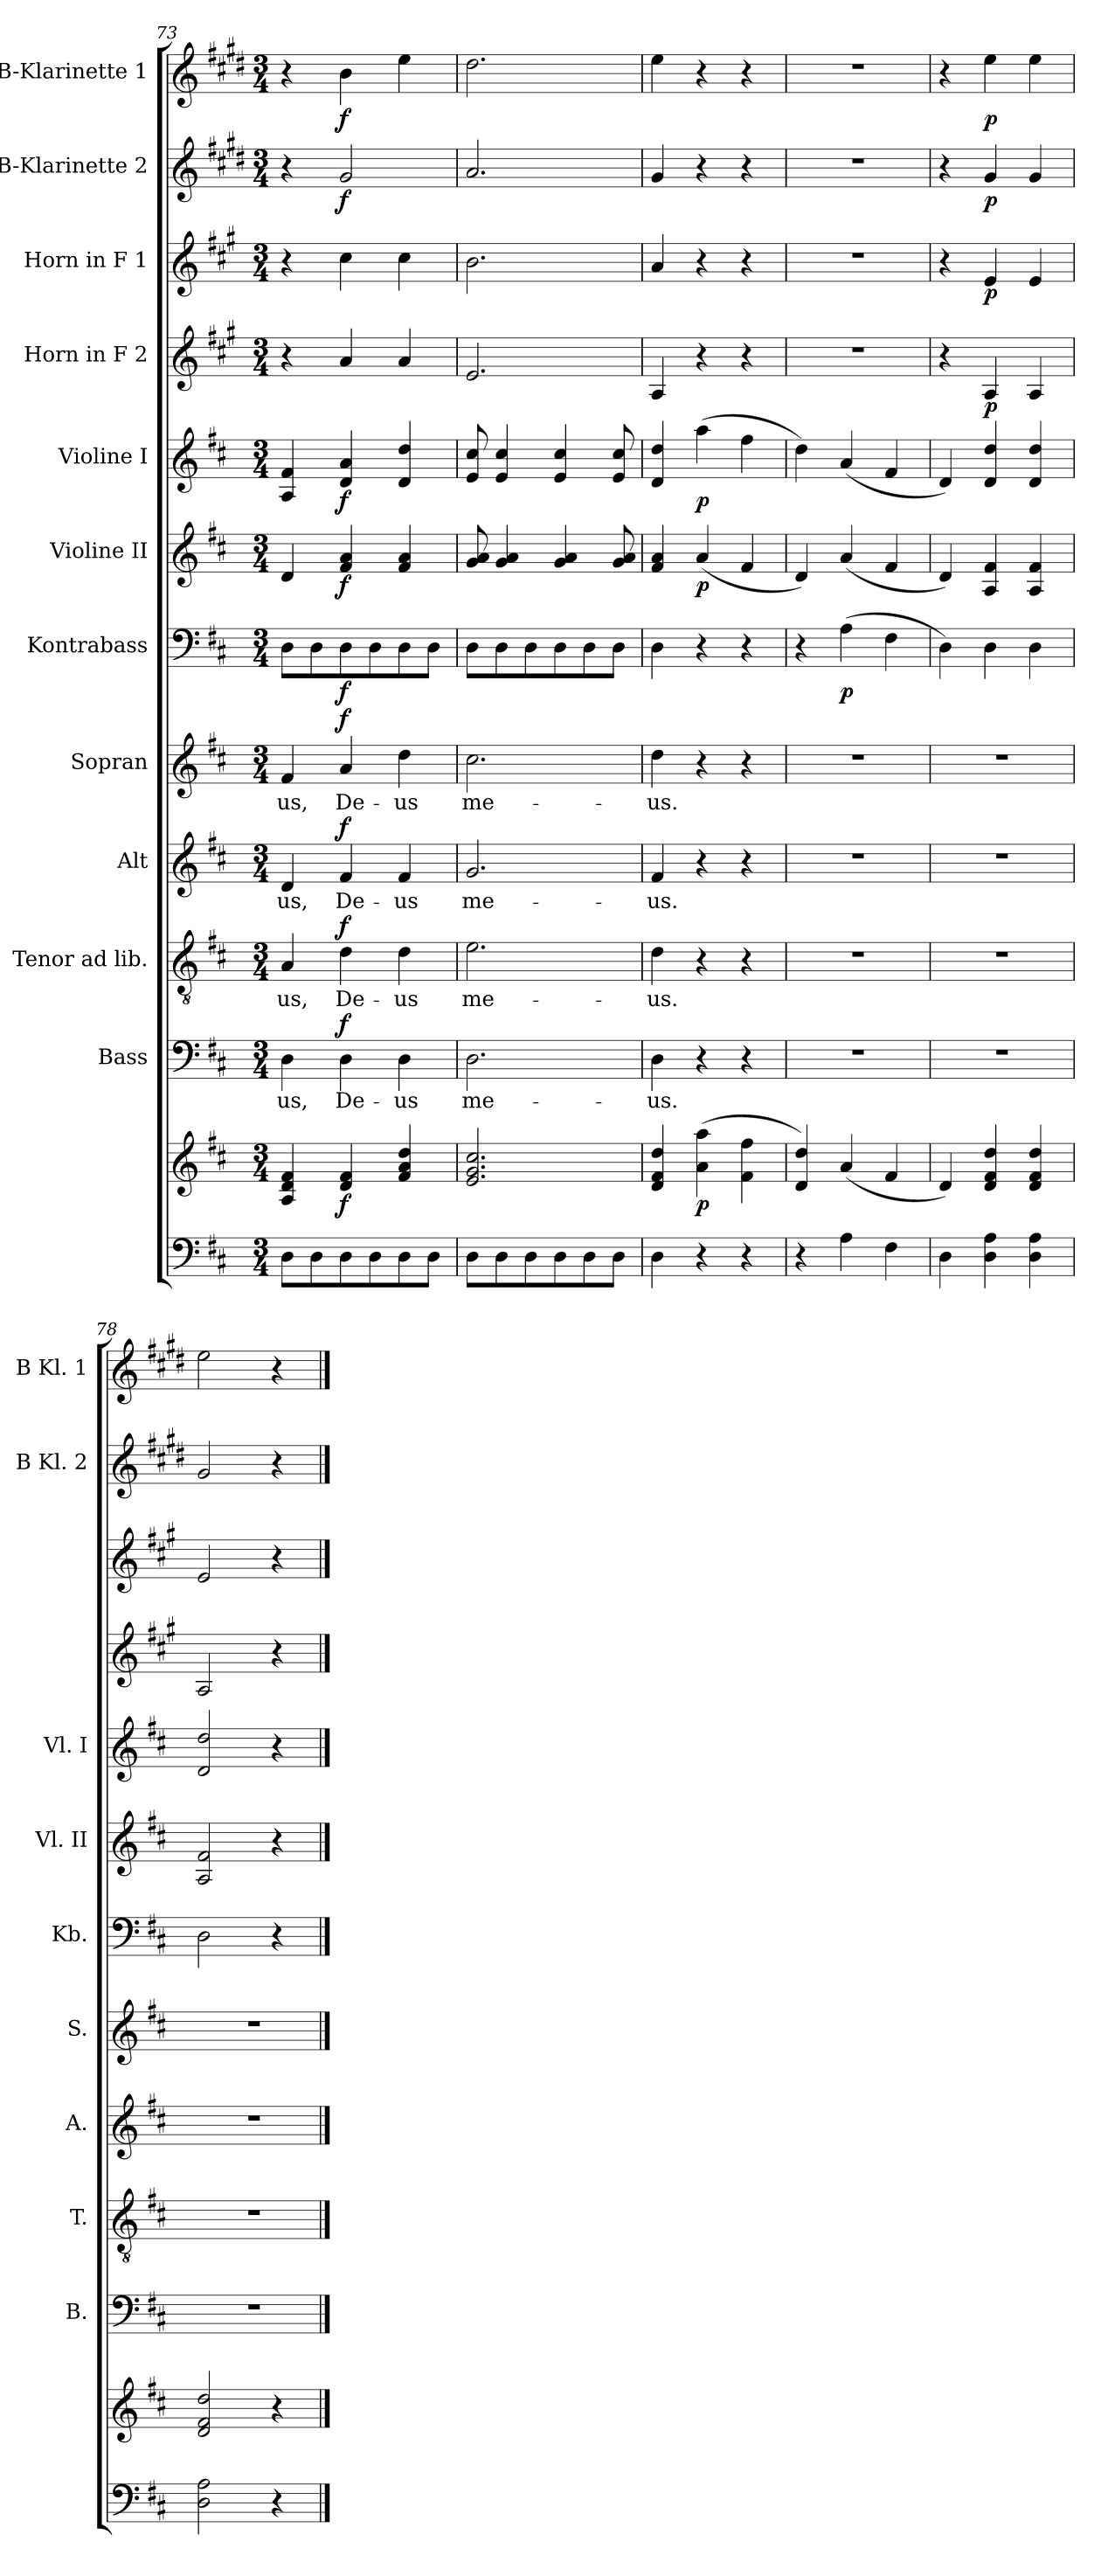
**kern	**kern	**dynam	**kern	**text	**dynam	**kern	**text	**dynam	**kern	**text	**dynam	**kern	**text	**dynam	**kern	**dynam	**kern	**dynam	**kern	**dynam	**kern	**dynam	**kern	**dynam	**kern	**dynam	**kern	**dynam
*part12	*part12	*part12	*part11	*part11	*part11	*part10	*part10	*part10	*part9	*part9	*part9	*part8	*part8	*part8	*part7	*part7	*part6	*part6	*part5	*part5	*part4	*part4	*part3	*part3	*part2	*part2	*part1	*part1
*staff13	*staff12	*staff12/13	*staff11	*staff11	*staff11	*staff10	*staff10	*staff10	*staff9	*staff9	*staff9	*staff8	*staff8	*staff8	*staff7	*staff7	*staff6	*staff6	*staff5	*staff5	*staff4	*staff4	*staff3	*staff3	*staff2	*staff2	*staff1	*staff1
*	*	*	*I"Bass	*	*	*I"Tenor ad lib.	*	*	*I"Alt	*	*	*I"Sopran	*	*	*I"Kontrabass	*	*I"Violine II	*	*I"Violine I	*	*I"Horn in F 2	*	*I"Horn in F 1	*	*I"B-Klarinette 2	*	*I"B-Klarinette 1	*
*	*	*	*I'B.	*	*	*I'T.	*	*	*I'A.	*	*	*I'S.	*	*	*I'Kb.	*	*I'Vl. II	*	*I'Vl. I	*	*	*	*	*	*I'B Kl. 2	*	*I'B Kl. 1	*
*clefF4	*clefG2	*	*clefF4	*	*	*clefGv2	*	*	*clefG2	*	*	*clefG2	*	*	*clefF4	*	*clefG2	*	*clefG2	*	*clefG2	*	*clefG2	*	*clefG2	*	*clefG2	*
*	*	*	*	*	*	*	*	*	*	*	*	*	*	*	*ITrd7c12	*	*	*	*	*	*ITrd4c7	*	*ITrd4c7	*	*ITrd1c2	*	*ITrd1c2	*
*k[f#c#]	*k[f#c#]	*	*k[f#c#]	*	*	*k[f#c#]	*	*	*k[f#c#]	*	*	*k[f#c#]	*	*	*k[f#c#]	*	*k[f#c#]	*	*k[f#c#]	*	*k[f#c#]	*	*k[f#c#]	*	*k[f#c#]	*	*k[f#c#]	*
*D:	*D:	*	*D:	*	*	*D:	*	*	*D:	*	*	*D:	*	*	*D:	*	*D:	*	*D:	*	*D:	*	*D:	*	*D:	*	*D:	*
*M3/4	*M3/4	*	*M3/4	*	*	*M3/4	*	*	*M3/4	*	*	*M3/4	*	*	*M3/4	*	*M3/4	*	*M3/4	*	*M3/4	*	*M3/4	*	*M3/4	*	*M3/4	*
=73	=73	=73	=73	=73	=73	=73	=73	=73	=73	=73	=73	=73	=73	=73	=73	=73	=73	=73	=73	=73	=73	=73	=73	=73	=73	=73	=73	=73
!	!	!	!	!LO:LY:b	!	!	!LO:LY:b	!	!	!LO:LY:b	!	!	!LO:LY:b	!	!	!	!	!	!	!	!	!	!	!	!	!	!	!
8D\L	4A/ 4d/ 4f#/	.	4D\	-us,	.	4A/	-us,	.	4d/	-us,	.	4f#/	-us,	.	8DD\L	.	4d/	.	4A/ 4f#/	.	4r	.	4r	.	4r	.	4r	.
8D\	.	.	.	.	.	.	.	.	.	.	.	.	.	.	8DD\	.	.	.	.	.	.	.	.	.	.	.	.	.
!	!	!LO:DY:b	!	!LO:LY:b	!LO:DY:a	!	!LO:LY:b	!LO:DY:a	!	!LO:LY:b	!LO:DY:a	!	!LO:LY:b	!LO:DY:a	!	!LO:DY:b	!	!LO:DY:b	!	!LO:DY:b	!	!	!	!	!	!LO:DY:b	!	!LO:DY:b
8D\	4d/ 4f#/	f	4D\	De-	f	4d\	De-	f	4f#/	De-	f	4a/	De-	f	8DD\	f	4f#/ 4a/	f	4d/ 4a/	f	4d/	.	4f#\	.	2f#/	f	4a\	f
8D\	.	.	.	.	.	.	.	.	.	.	.	.	.	.	8DD\	.	.	.	.	.	.	.	.	.	.	.	.	.
!	!	!	!	!LO:LY:b	!	!	!LO:LY:b	!	!	!LO:LY:b	!	!	!LO:LY:b	!	!	!	!	!	!	!	!	!	!	!	!	!	!	!
8D\	4f#/ 4a/ 4dd/	.	4D\	-us	.	4d\	-us	.	4f#/	-us	.	4dd\	-us	.	8DD\	.	4f#/ 4a/	.	4d/ 4dd/	.	4d/	.	4f#\	.	.	.	4dd\	.
8D\J	.	.	.	.	.	.	.	.	.	.	.	.	.	.	8DD\J	.	.	.	.	.	.	.	.	.	.	.	.	.
=74	=74	=74	=74	=74	=74	=74	=74	=74	=74	=74	=74	=74	=74	=74	=74	=74	=74	=74	=74	=74	=74	=74	=74	=74	=74	=74	=74	=74
!	!	!	!	!LO:LY:b	!	!	!LO:LY:b	!	!	!LO:LY:b	!	!	!LO:LY:b	!	!	!	!	!	!	!	!	!	!	!	!	!	!	!
8D\L	2.e/ 2.g/ 2.cc#/	.	2.D\	me-	.	2.e\	me-	.	2.g/	me-	.	2.cc#\	me-	.	8DD\L	.	8g/ 8a/	.	8e/ 8cc#/	.	2.A/	.	2.e\	.	2.g/	.	2.cc#\	.
8D\	.	.	.	.	.	.	.	.	.	.	.	.	.	.	8DD\	.	4g/ 4a/	.	4e/ 4cc#/	.	.	.	.	.	.	.	.	.
8D\	.	.	.	.	.	.	.	.	.	.	.	.	.	.	8DD\	.	.	.	.	.	.	.	.	.	.	.	.	.
8D\	.	.	.	.	.	.	.	.	.	.	.	.	.	.	8DD\	.	4g/ 4a/	.	4e/ 4cc#/	.	.	.	.	.	.	.	.	.
8D\	.	.	.	.	.	.	.	.	.	.	.	.	.	.	8DD\	.	.	.	.	.	.	.	.	.	.	.	.	.
8D\J	.	.	.	.	.	.	.	.	.	.	.	.	.	.	8DD\J	.	8g/ 8a/	.	8e/ 8cc#/	.	.	.	.	.	.	.	.	.
=75	=75	=75	=75	=75	=75	=75	=75	=75	=75	=75	=75	=75	=75	=75	=75	=75	=75	=75	=75	=75	=75	=75	=75	=75	=75	=75	=75	=75
!	!	!	!	!LO:LY:b	!	!	!LO:LY:b	!	!	!LO:LY:b	!	!	!LO:LY:b	!	!	!	!	!	!	!	!	!	!	!	!	!	!	!
4D\	4d/ 4f#/ 4dd/	.	4D\	-us.	.	4d\	-us.	.	4f#/	-us.	.	4dd\	-us.	.	4DD\	.	4f#/ 4a/	.	4d/ 4dd/	.	4D/	.	4d/	.	4f#/	.	4dd\	.
!	!	!LO:DY:b	!	!	!	!	!	!	!	!	!	!	!	!	!	!	!	!LO:DY:b	!	!LO:DY:b	!	!	!	!	!	!	!	!
4r	(>4a\ 4aa\	p	4r	.	.	4r	.	.	4r	.	.	4r	.	.	4r	.	(<4a/	p	(>4aa\	p	4r	.	4r	.	4r	.	4r	.
4r	4f#\ 4ff#\	.	4r	.	.	4r	.	.	4r	.	.	4r	.	.	4r	.	4f#/	.	4ff#\	.	4r	.	4r	.	4r	.	4r	.
=76	=76	=76	=76	=76	=76	=76	=76	=76	=76	=76	=76	=76	=76	=76	=76	=76	=76	=76	=76	=76	=76	=76	=76	=76	=76	=76	=76	=76
4r	4d/ 4dd/)	.	2.r	.	.	2.r	.	.	2.r	.	.	2.r	.	.	4r	.	4d/)	.	4dd\)	.	2.r	.	2.r	.	2.r	.	2.r	.
!	!	!	!	!	!	!	!	!	!	!	!	!	!	!	!	!LO:DY:b	!	!	!	!	!	!	!	!	!	!	!	!
4A\	(<4a/	.	.	.	.	.	.	.	.	.	.	.	.	.	(>4AA\	p	(<4a/	.	(<4a/	.	.	.	.	.	.	.	.	.
4F#\	4f#/	.	.	.	.	.	.	.	.	.	.	.	.	.	4FF#\	.	4f#/	.	4f#/	.	.	.	.	.	.	.	.	.
=77	=77	=77	=77	=77	=77	=77	=77	=77	=77	=77	=77	=77	=77	=77	=77	=77	=77	=77	=77	=77	=77	=77	=77	=77	=77	=77	=77	=77
4D\	4d/)	.	2.r	.	.	2.r	.	.	2.r	.	.	2.r	.	.	4DD\)	.	4d/)	.	4d/)	.	4r	.	4r	.	4r	.	4r	.
!	!	!	!	!	!	!	!	!	!	!	!	!	!	!	!	!	!	!	!	!	!	!LO:DY:b	!	!LO:DY:b	!	!LO:DY:b	!	!LO:DY:b
4D\ 4A\	4d/ 4f#/ 4dd/	.	.	.	.	.	.	.	.	.	.	.	.	.	4DD\	.	4A/ 4f#/	.	4d/ 4dd/	.	4D/	p	4A/	p	4f#/	p	4dd\	p
4D\ 4A\	4d/ 4f#/ 4dd/	.	.	.	.	.	.	.	.	.	.	.	.	.	4DD\	.	4A/ 4f#/	.	4d/ 4dd/	.	4D/	.	4A/	.	4f#/	.	4dd\	.
=78	=78	=78	=78	=78	=78	=78	=78	=78	=78	=78	=78	=78	=78	=78	=78	=78	=78	=78	=78	=78	=78	=78	=78	=78	=78	=78	=78	=78
2D\ 2A\	2d/ 2f#/ 2dd/	.	2.r	.	.	2.r	.	.	2.r	.	.	2.r	.	.	2DD\	.	2A/ 2f#/	.	2d/ 2dd/	.	2D/	.	2A/	.	2f#/	.	2dd\	.
4r	4r	.	.	.	.	.	.	.	.	.	.	.	.	.	4r	.	4r	.	4r	.	4r	.	4r	.	4r	.	4r	.
==	==	==	==	==	==	==	==	==	==	==	==	==	==	==	==	==	==	==	==	==	==	==	==	==	==	==	==	==
*-	*-	*-	*-	*-	*-	*-	*-	*-	*-	*-	*-	*-	*-	*-	*-	*-	*-	*-	*-	*-	*-	*-	*-	*-	*-	*-	*-	*-
